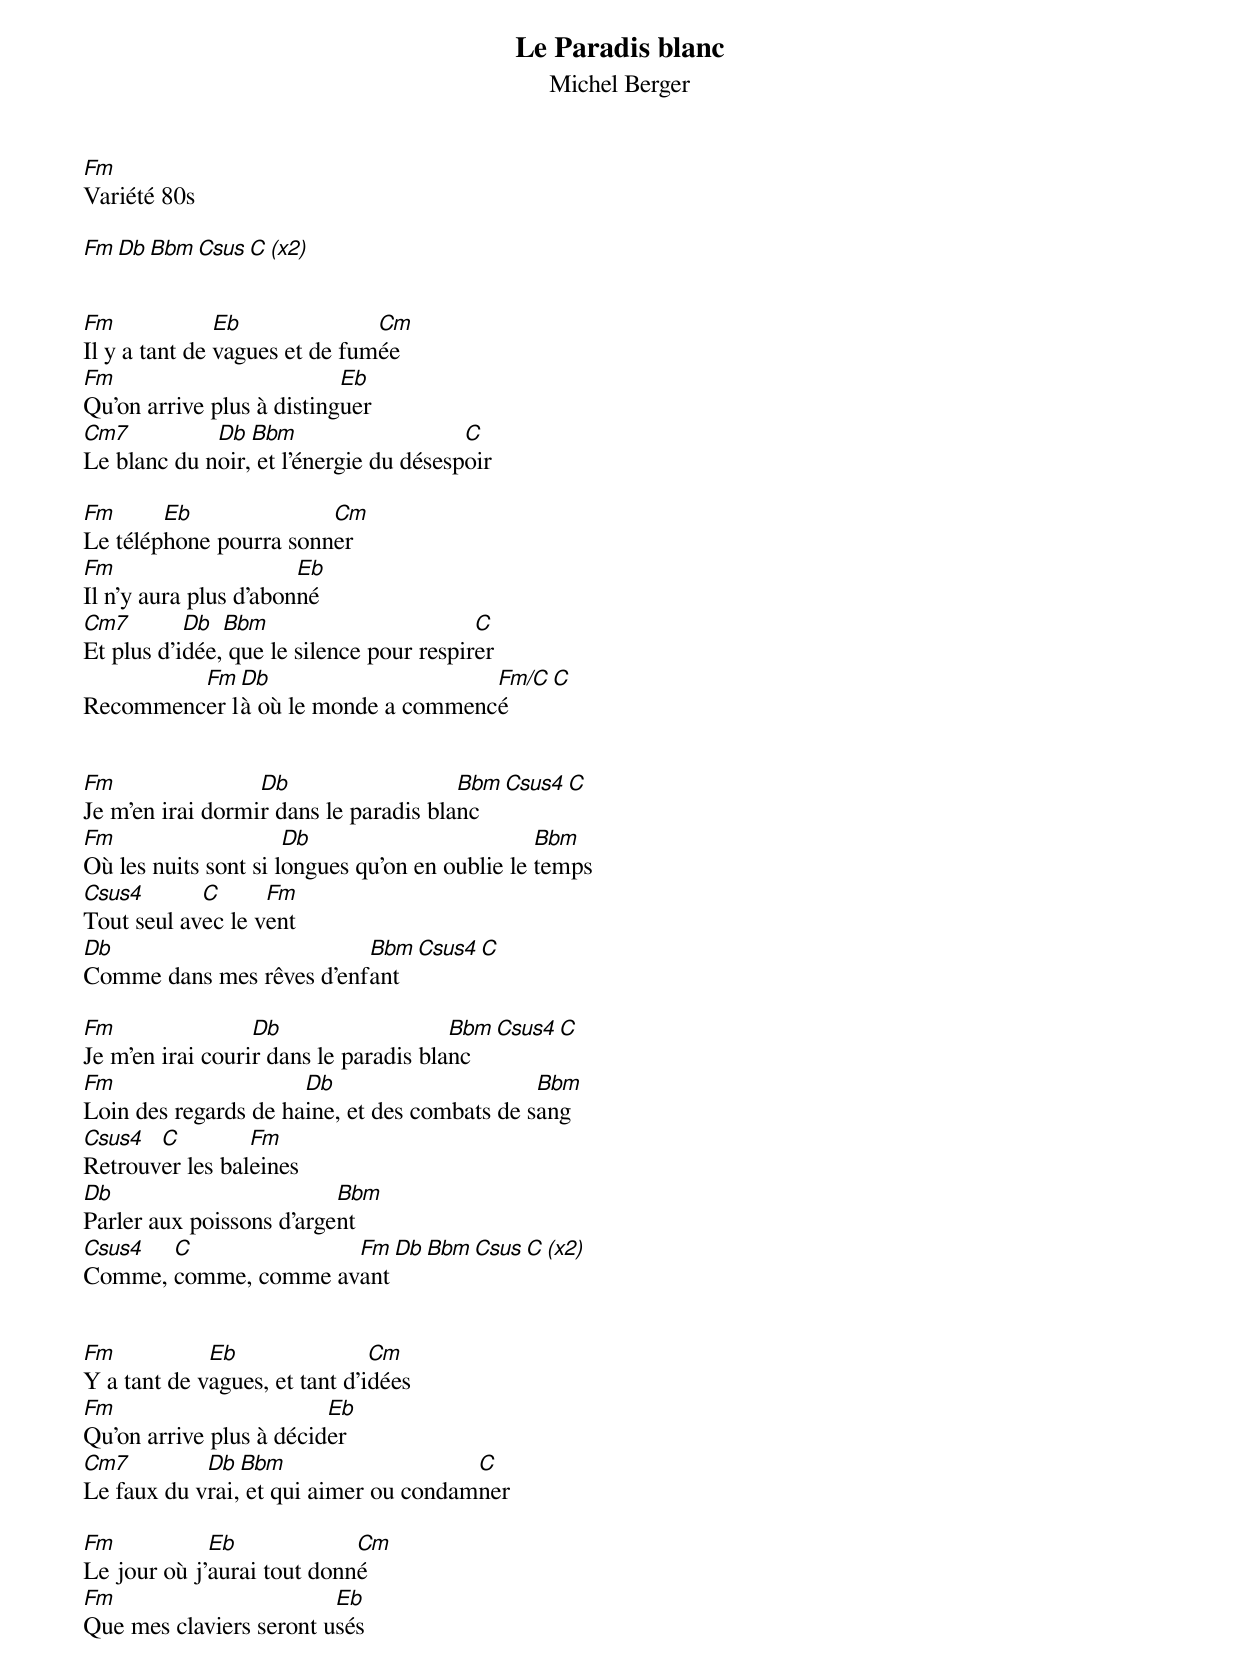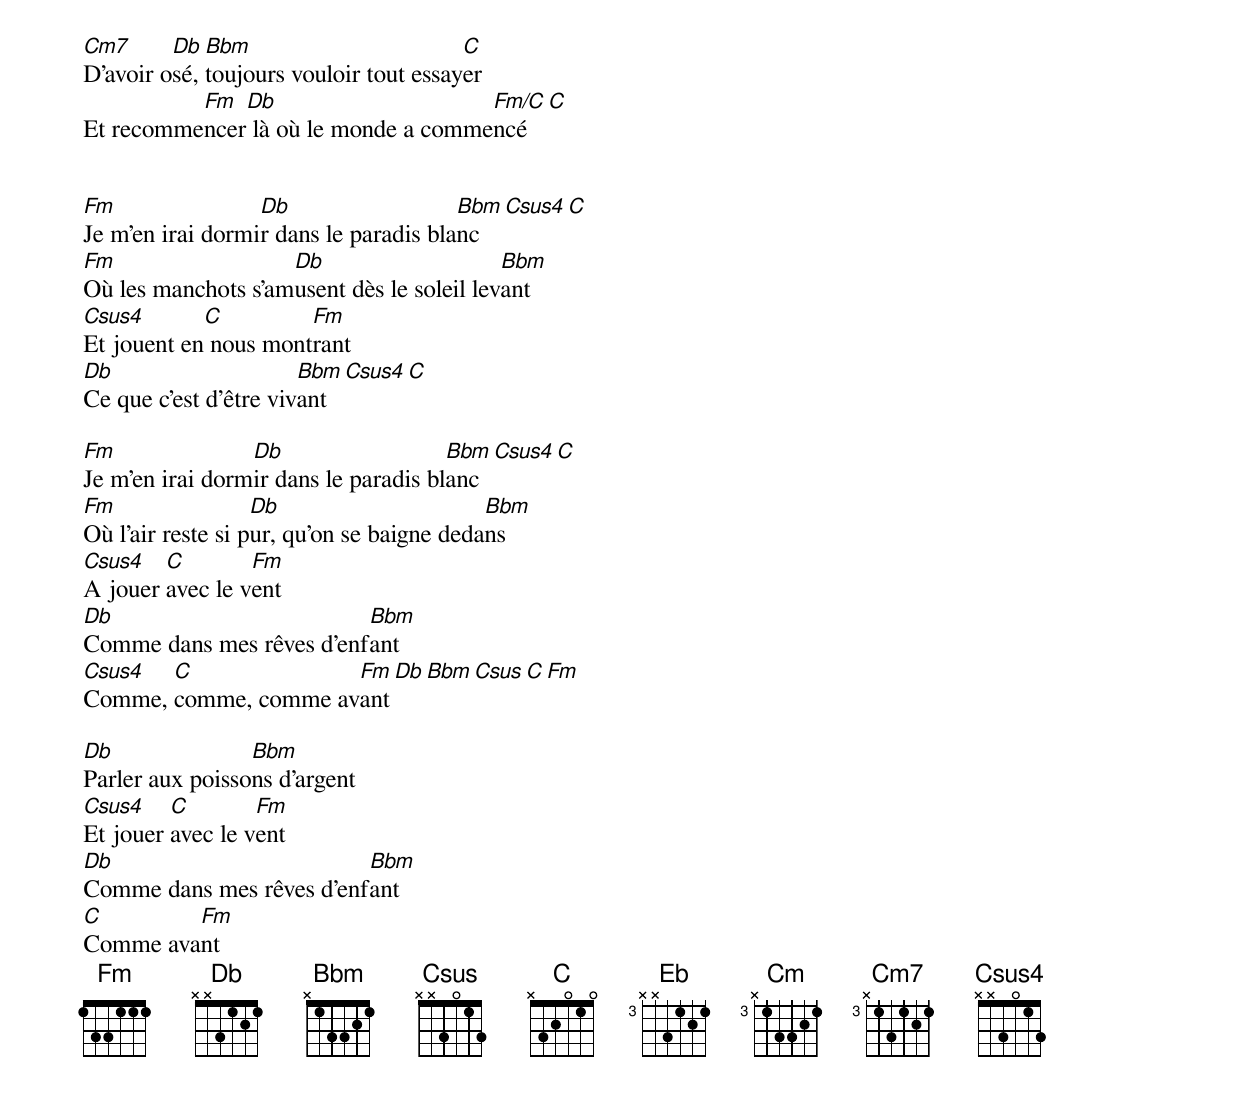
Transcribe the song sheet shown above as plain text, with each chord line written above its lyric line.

Le Paradis blanc
Michel Berger
Fm
Variété 80s

Fm   Db   Bbm   Csus  C (x2)


Fm             Eb              Cm
Il y a tant de vagues et de fumée
Fm                         Eb
Qu'on arrive plus à distinguer
Cm7          Db  Bbm                    C
Le blanc du noir, et l'énergie du désespoir

Fm      Eb              Cm
Le téléphone pourra sonner
Fm                     Eb
Il n'y aura plus d'abonné
Cm7        Db  Bbm                        C
Et plus d'idée, que le silence pour respirer
         Fm  Db                     Fm/C  C
Recommencer là où le monde a commencé


Fm                Db                   Bbm  Csus4  C
Je m'en irai dormir dans le paradis blanc
Fm                    Db                        Bbm
Où les nuits sont si longues qu'on en oublie le temps
Csus4       C      Fm
Tout seul avec le vent
Db                        Bbm  Csus4  C
Comme dans mes rêves d'enfant

Fm                Db                   Bbm  Csus4  C
Je m'en irai courir dans le paradis blanc
Fm                    Db                      Bbm
Loin des regards de haine, et des combats de sang
Csus4  C         Fm
Retrouver les baleines
Db                        Bbm
Parler aux poissons d'argent
Csus4  C              Fm  Db  Bbm  Csus C (x2)
Comme, comme, comme avant


Fm           Eb                Cm
Y a tant de vagues, et tant d'idées
Fm                       Eb
Qu'on arrive plus à décider
Cm7         Db  Bbm                    C
Le faux du vrai, et qui aimer ou condamner

Fm           Eb             Cm
Le jour où j'aurai tout donné
Fm                       Eb
Que mes claviers seront usés
Cm7      Db  Bbm                        C
D'avoir osé, toujours vouloir tout essayer
          Fm  Db                     Fm/C  C
Et recommencer là où le monde a commencé


Fm                Db                   Bbm  Csus4  C
Je m'en irai dormir dans le paradis blanc
Fm                  Db                     Bbm
Où les manchots s'amusent dès le soleil levant
Csus4       C         Fm
Et jouent en nous montrant
Db                     Bbm  Csus4  C
Ce que c'est d'être vivant

Fm               Db                   Bbm  Csus4  C
Je m'en irai dormir dans le paradis blanc
Fm                 Db                      Bbm
Où l'air reste si pur, qu'on se baigne dedans
Csus4   C        Fm
A jouer avec le vent
Db                        Bbm
Comme dans mes rêves d'enfant
Csus4  C              Fm  Db  Bbm  Csus C  Fm
Comme, comme, comme avant

Db               Bbm
Parler aux poissons d'argent
Csus4    C        Fm
Et jouer avec le vent
Db                        Bbm
Comme dans mes rêves d'enfant
C        Fm
Comme avant
